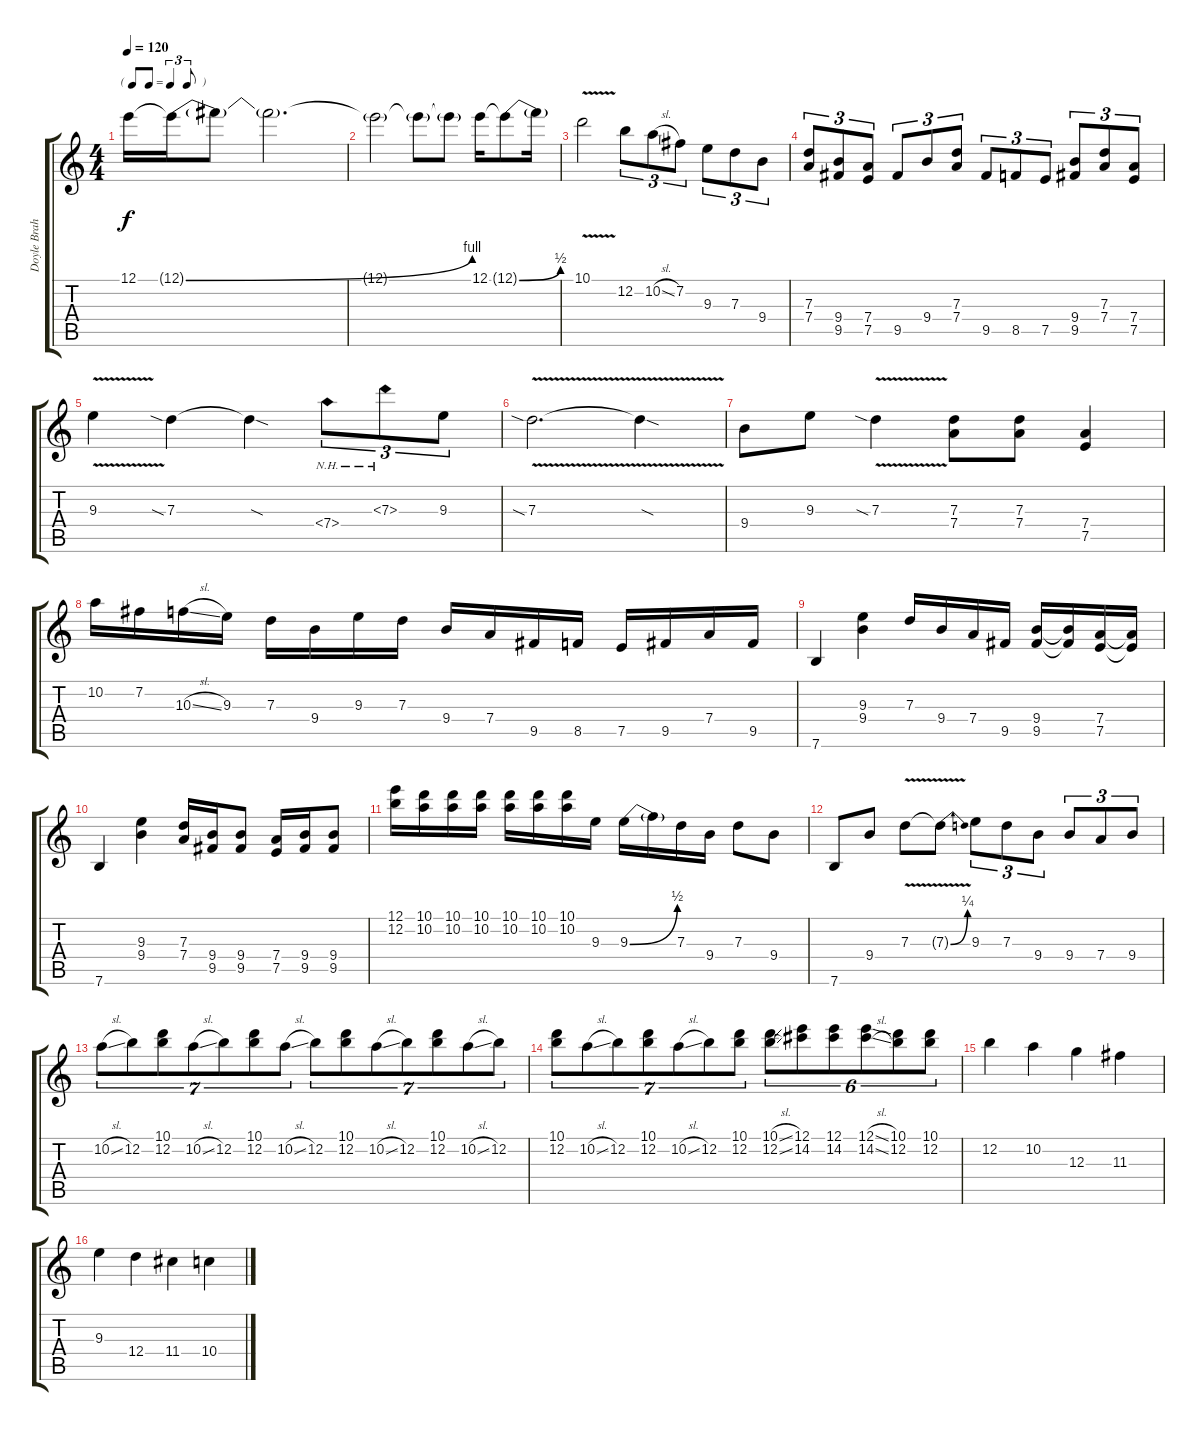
\track ("Doyle Braham II" "Doyle Brah") {instrument overdrivenguitar}
\staff {score tabs}
\tuning (E4 B3 G3 D3 A2 E2) {hide}
\ts (4 4)
\tf triplet8th
\tempo 120
\clef g2
\ks c
12.1.16{dy f} 12.1{be (bend 0 0 60 4) t}.16 12.1{t}.8 12.1{t}.2{d} |
12.1{t}.2 12.1{t}.8 12.1{t}.8 12.1.16 12.1{be (bend 0 0 60 2) t}.8 12.1{t}.16 |
10.1{v}.2 12.2.8{tu (3 2)} 10.2{sl}.8{tu (3 2)} 7.2.8{tu (3 2)} 9.3.8{tu (3 2)} 7.3.8{tu (3 2)} 9.4.8{tu (3 2)} |
(7.3 7.4).8{tu (3 2)} (9.4 9.5).8{tu (3 2)} (7.4 7.5).8{tu (3 2)} 9.5.8{tu (3 2)} 9.4.8{tu (3 2)} (7.3 7.4).8{tu (3 2)} 9.5.8{tu (3 2)} 8.5.8{tu (3 2)} 7.5.8{tu (3 2)} (9.4 9.5).8{tu (3 2)} (7.3 7.4).8{tu (3 2)} (7.4 7.5).8{tu (3 2)} |
9.3{v}.4 7.3{sia}.4 7.3{sod t}.4 7.4{nh}.8{tu (3 2)} 7.3{nh}.8{tu (3 2)} 9.3.8{tu (3 2)} |
7.3{v sia}.2{d} 7.3{sod t}.4 |
9.4.8 9.3.8 7.3{v sia}.4 (7.3 7.4).8 (7.3 7.4).8 (7.4 7.5).4 |
10.2.16 7.2.16 10.3{sl}.16 9.3.16 7.3.16 9.4.16 9.3.16 7.3.16 9.4.16 7.4.16 9.5.16 8.5.16 7.5.16 9.5.16 7.4.16 9.5.16 |
7.6.4 (9.3 9.4).4 7.3.16 9.4.16 7.4.16 9.5.16 (9.4 9.5).16 (9.4{t} 9.5{t}).16 (7.4 7.5).16 (7.4{t} 7.5{t}).16 |
7.6.4 (9.3 9.4).4 (7.3 7.4).16 (9.4 9.5).16 (9.4 9.5).8 (7.4 7.5).16 (9.4 9.5).16 (9.4 9.5).8 |
(12.1 12.2).16 (10.1 10.2).16 (10.1 10.2).16 (10.1 10.2).16 (10.1 10.2).16 (10.1 10.2).16 (10.1 10.2).16 9.3.16 9.3{be (bend 0 0 60 2)}.16 9.3{t}.16 7.3.16 9.4.16 7.3.8 9.4.8 |
7.6.8 9.4.8 7.3{v}.8 7.3{be (bend 0 0 60 1) v t}.8 9.3.8{tu (3 2)} 7.3.8{tu (3 2)} 9.4.8{tu (3 2)} 9.4.8{tu (3 2)} 7.4.8{tu (3 2)} 9.4.8{tu (3 2)} |
10.2{sl}.8{tu (7 4)} 12.2.8{tu (7 4)} (10.1 12.2).8{tu (7 4)} 10.2{sl}.8{tu (7 4)} 12.2.8{tu (7 4)} (10.1 12.2).8{tu (7 4)} 10.2{sl}.8{tu (7 4)} 12.2.8{tu (7 4)} (10.1 12.2).8{tu (7 4)} 10.2{sl}.8{tu (7 4)} 12.2.8{tu (7 4)} (10.1 12.2).8{tu (7 4)} 10.2{sl}.8{tu (7 4)} 12.2.8{tu (7 4)} |
(10.1 12.2).8{tu (7 4)} 10.2{sl}.8{tu (7 4)} 12.2.8{tu (7 4)} (10.1 12.2).8{tu (7 4)} 10.2{sl}.8{tu (7 4)} 12.2.8{tu (7 4)} (10.1 12.2).8{tu (7 4)} (10.1{sl} 12.2{sl}).8{tu (6 4)} (12.1 14.2).8{tu (6 4)} (12.1 14.2).8{tu (6 4)} (12.1{sl} 14.2{sl}).8{tu (6 4)} (10.1 12.2).8{tu (6 4)} (10.1 12.2).8{tu (6 4)} |
12.2.4 10.2.4 12.3.4 11.3.4 |
9.3.4 12.4.4 11.4.4 10.4.4
